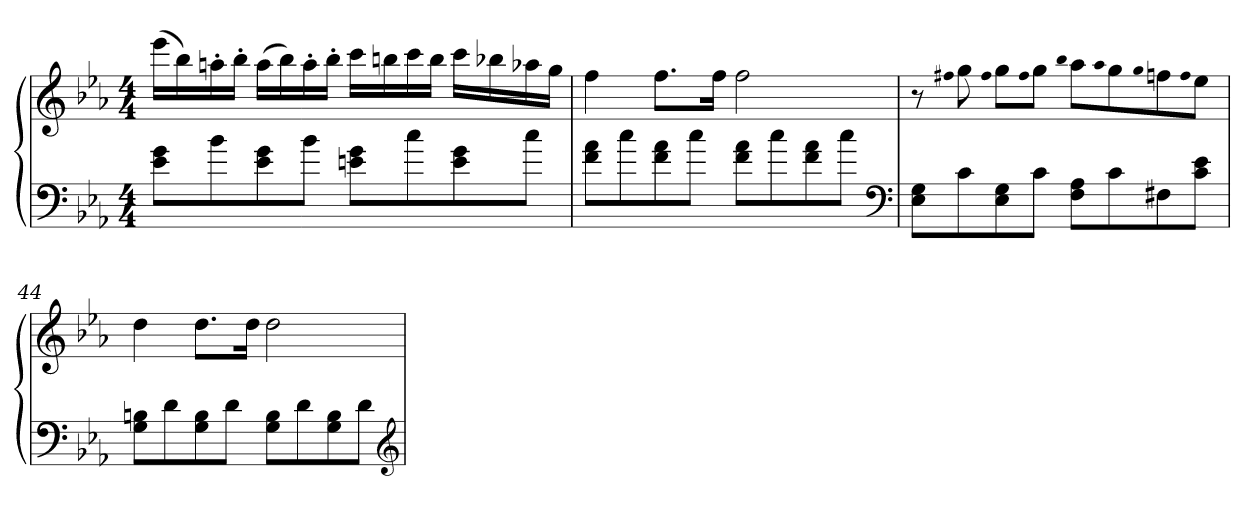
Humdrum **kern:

**kern	**kern
*part1	*part1
*staff2	*staff1
*clefF4	*clefG2
*k[b-e-a-]	*k[b-e-a-]
*c:	*c:
*M4/4	*M4/4
=	=
8e- 8gL	(16eee-LL
.	16bb-)
8b-	16aan'
.	16bb-'JJ
8e- 8g	(16aaLL
.	16bb-)
8b-J	16aa'
.	16bb-'JJ
8en 8gL	16cccLL
.	16bbn
8cc	16ccc
.	16bbJJ
8e 8g	16cccLL
.	16bb-X
8ccJ	16aa-X
.	16ggJJ
=42	=42
8f 8a-L	4ff
8cc	.
8f 8a-	8.ffL
8ccJ	.
.	16ffJk
8f 8a-L	2ff
8cc	.
8f 8a-	.
8ccJ	.
*clefF4	*
=43	=43
8E- 8GL	8r
.	qff#X
8c	8gg
.	qff#
8E- 8G	8ggL
.	qff#
8cJ	8ggJ
.	qbb-
8F 8A-L	8aa-L
.	qaa-
8c	8gg
.	qgg
8F#X	8ffn
.	qff
8c 8e-J	8ee-J
=44	=44
8G 8BnL	4dd
8d	.
8G 8B	8.ddL
8dJ	.
.	16ddJk
8G 8BL	2dd
8d	.
8G 8B	.
8dJ	.
*clefG2	*
=	=
*-	*-
